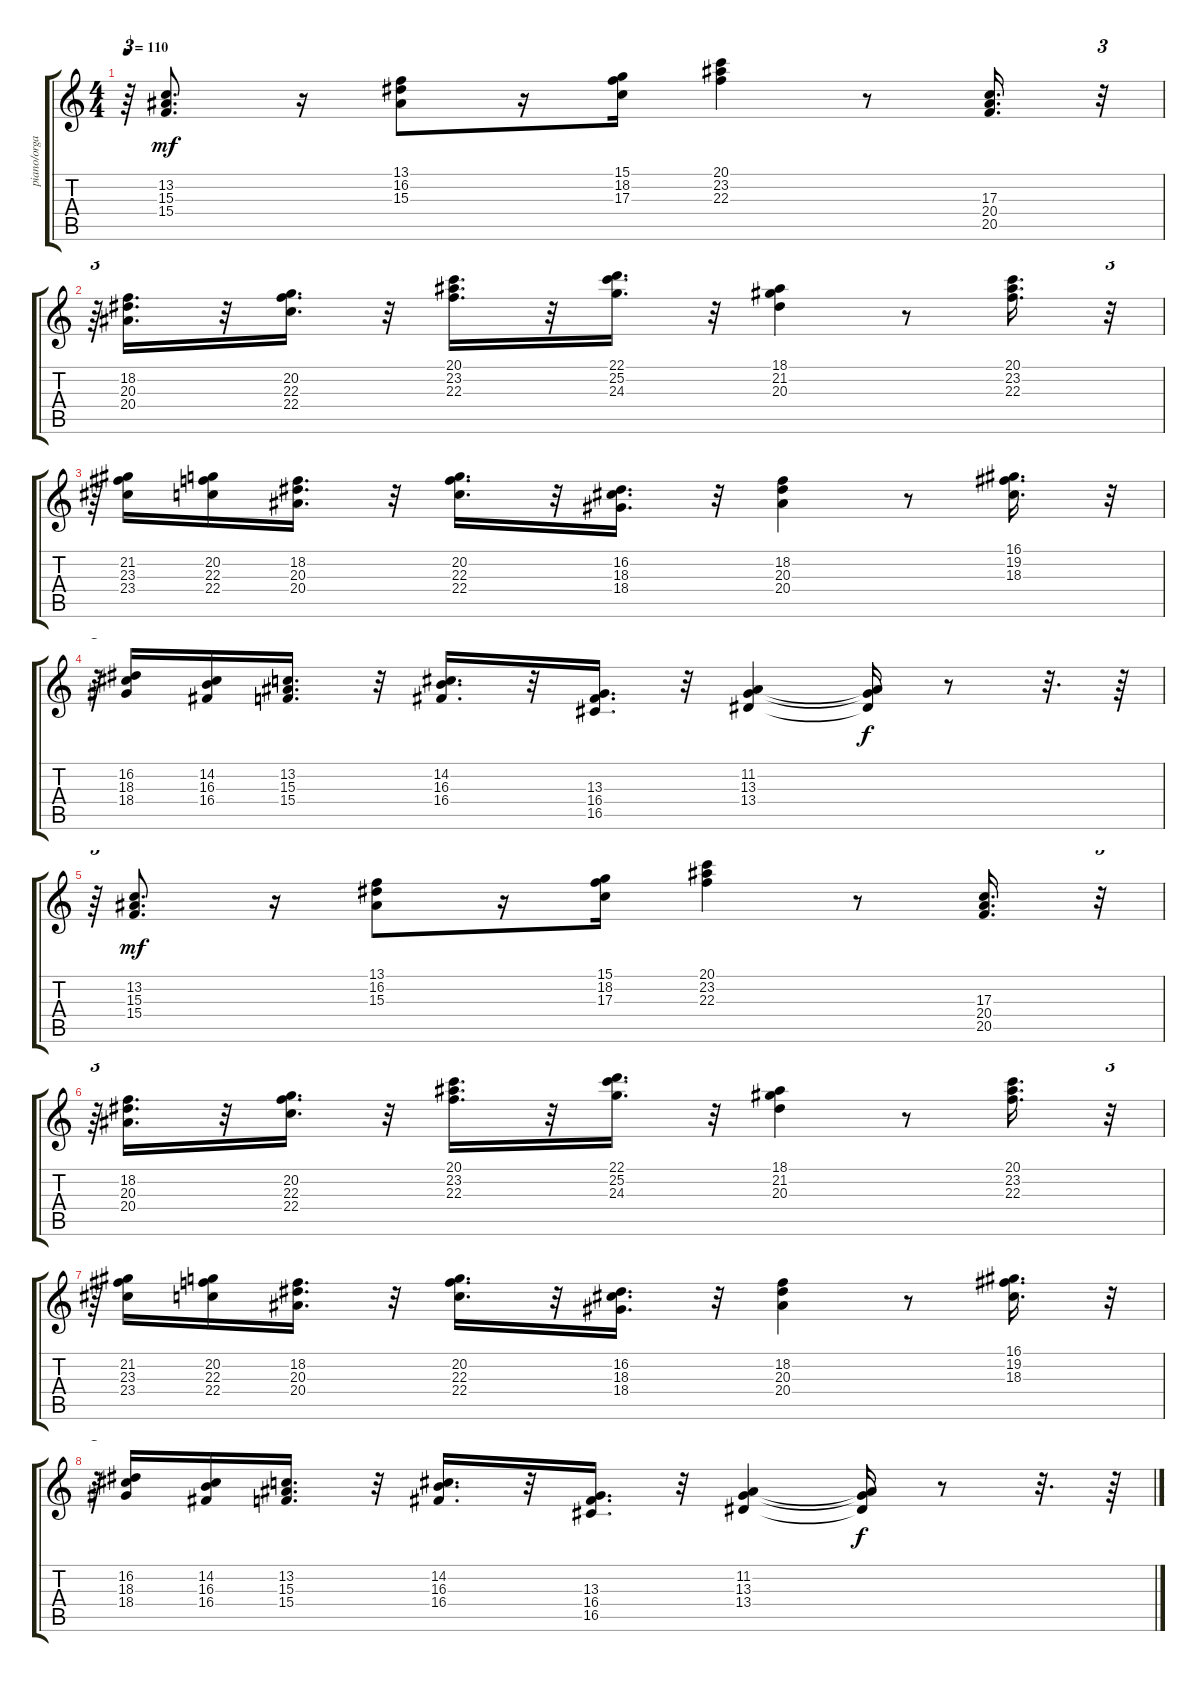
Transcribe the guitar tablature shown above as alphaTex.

\track ("piano/organ/synths  " "piano/orga") {instrument brightacousticpiano}
\staff {score tabs}
\tuning (E4 B3 G3 D3 A2 E2) {hide}
\ts (4 4)
\tempo 110
\clef g2
\ks c
r.64{tu (3 2) dy f} (13.2 15.3 15.4).8{d dy mf} r.16 (13.1 16.2 15.3).8 r.16 (15.1 18.2 17.3).16 (20.1 23.2 22.3).4 r.8 (17.3 20.4 20.5).16{d} r.32{tu (3 2)} |
r.64{tu (3 2)} (18.2 20.3 20.4).16{d} r.32 (20.2 22.3 22.4).16{d} r.32 (20.1 23.2 22.3).16{d} r.32 (22.1 25.2 24.3).16{d} r.32 (18.1 21.2 20.3).4 r.8 (20.1 23.2 22.3).16{d} r.32{tu (3 2)} |
r.64{tu (3 2)} (21.2 23.3 23.4).16 (20.2 22.3 22.4).16 (18.2 20.3 20.4).16{d} r.32 (20.2 22.3 22.4).16{d} r.32 (16.2 18.3 18.4).16{d} r.32 (18.2 20.3 20.4).4 r.8 (16.1 19.2 18.3).16{d} r.32{tu (3 2)} |
r.64{tu (3 2)} (16.2 18.3 18.4).16 (14.2 16.3 16.4).16 (13.2 15.3 15.4).16{d} r.32 (14.2 16.3 16.4).16{d} r.32 (13.3 16.4 16.5).16{d} r.32 (11.2 13.3 13.4).4 (11.2{t} 13.3{t} 13.4{t}).16{dy f} r.8 r.32{d} r.64 |
r.64{tu (3 2)} (13.2 15.3 15.4).8{d dy mf} r.16 (13.1 16.2 15.3).8 r.16 (15.1 18.2 17.3).16 (20.1 23.2 22.3).4 r.8 (17.3 20.4 20.5).16{d} r.32{tu (3 2)} |
r.64{tu (3 2)} (18.2 20.3 20.4).16{d} r.32 (20.2 22.3 22.4).16{d} r.32 (20.1 23.2 22.3).16{d} r.32 (22.1 25.2 24.3).16{d} r.32 (18.1 21.2 20.3).4 r.8 (20.1 23.2 22.3).16{d} r.32{tu (3 2)} |
r.64{tu (3 2)} (21.2 23.3 23.4).16 (20.2 22.3 22.4).16 (18.2 20.3 20.4).16{d} r.32 (20.2 22.3 22.4).16{d} r.32 (16.2 18.3 18.4).16{d} r.32 (18.2 20.3 20.4).4 r.8 (16.1 19.2 18.3).16{d} r.32{tu (3 2)} |
r.64{tu (3 2)} (16.2 18.3 18.4).16 (14.2 16.3 16.4).16 (13.2 15.3 15.4).16{d} r.32 (14.2 16.3 16.4).16{d} r.32 (13.3 16.4 16.5).16{d} r.32 (11.2 13.3 13.4).4 (11.2{t} 13.3{t} 13.4{t}).16{dy f} r.8 r.32{d} r.64
